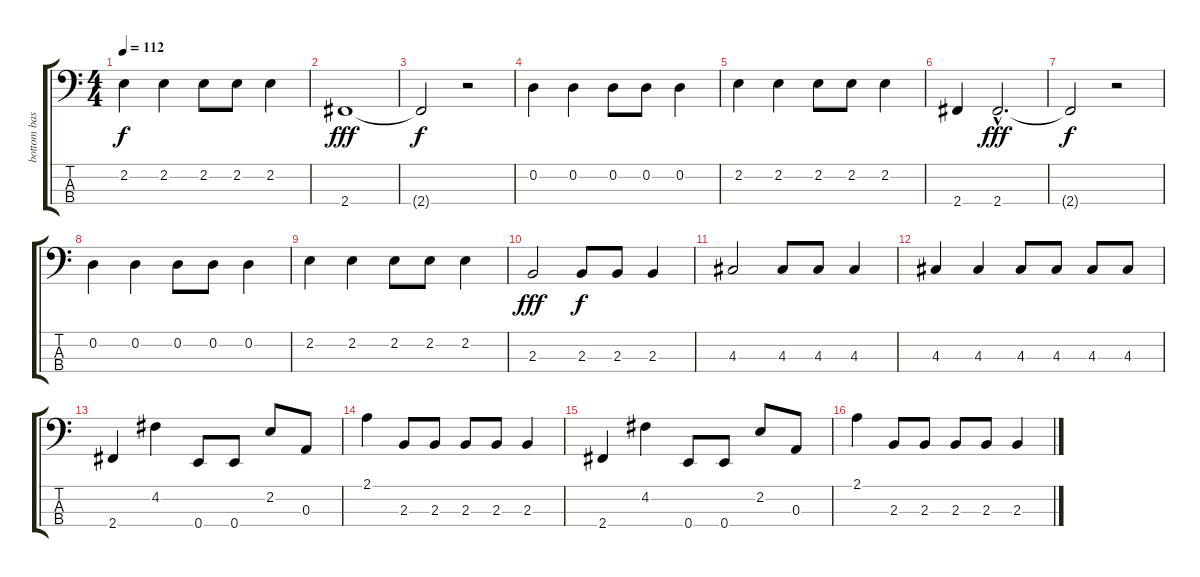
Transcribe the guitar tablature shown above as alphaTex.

\track ("bottom bass" "bottom bas") {instrument acousticbass}
\staff {score tabs}
\tuning (G2 D2 A1 E1) {hide}
\ts (4 4)
\tempo 112
\clef f4
\ks c
2.2.4{dy f} 2.2.4 2.2.8 2.2.8 2.2.4 |
2.4.1{dy fff} |
2.4{t}.2{dy f} r.2 |
0.2.4 0.2.4 0.2.8 0.2.8 0.2.4 |
2.2.4 2.2.4 2.2.8 2.2.8 2.2.4 |
2.4.4 2.4{hac}.2{d dy fff} |
2.4{t}.2{dy f} r.2 |
0.2.4 0.2.4 0.2.8 0.2.8 0.2.4 |
2.2.4 2.2.4 2.2.8 2.2.8 2.2.4 |
2.3.2{dy fff} 2.3.8{dy f} 2.3.8 2.3.4 |
4.3.2 4.3.8 4.3.8 4.3.4 |
4.3.4 4.3.4 4.3.8 4.3.8 4.3.8 4.3.8 |
2.4.4 4.2.4 0.4.8 0.4.8 2.2.8 0.3.8 |
2.1.4 2.3.8 2.3.8 2.3.8 2.3.8 2.3.4 |
2.4.4 4.2.4 0.4.8 0.4.8 2.2.8 0.3.8 |
2.1.4 2.3.8 2.3.8 2.3.8 2.3.8 2.3.4
